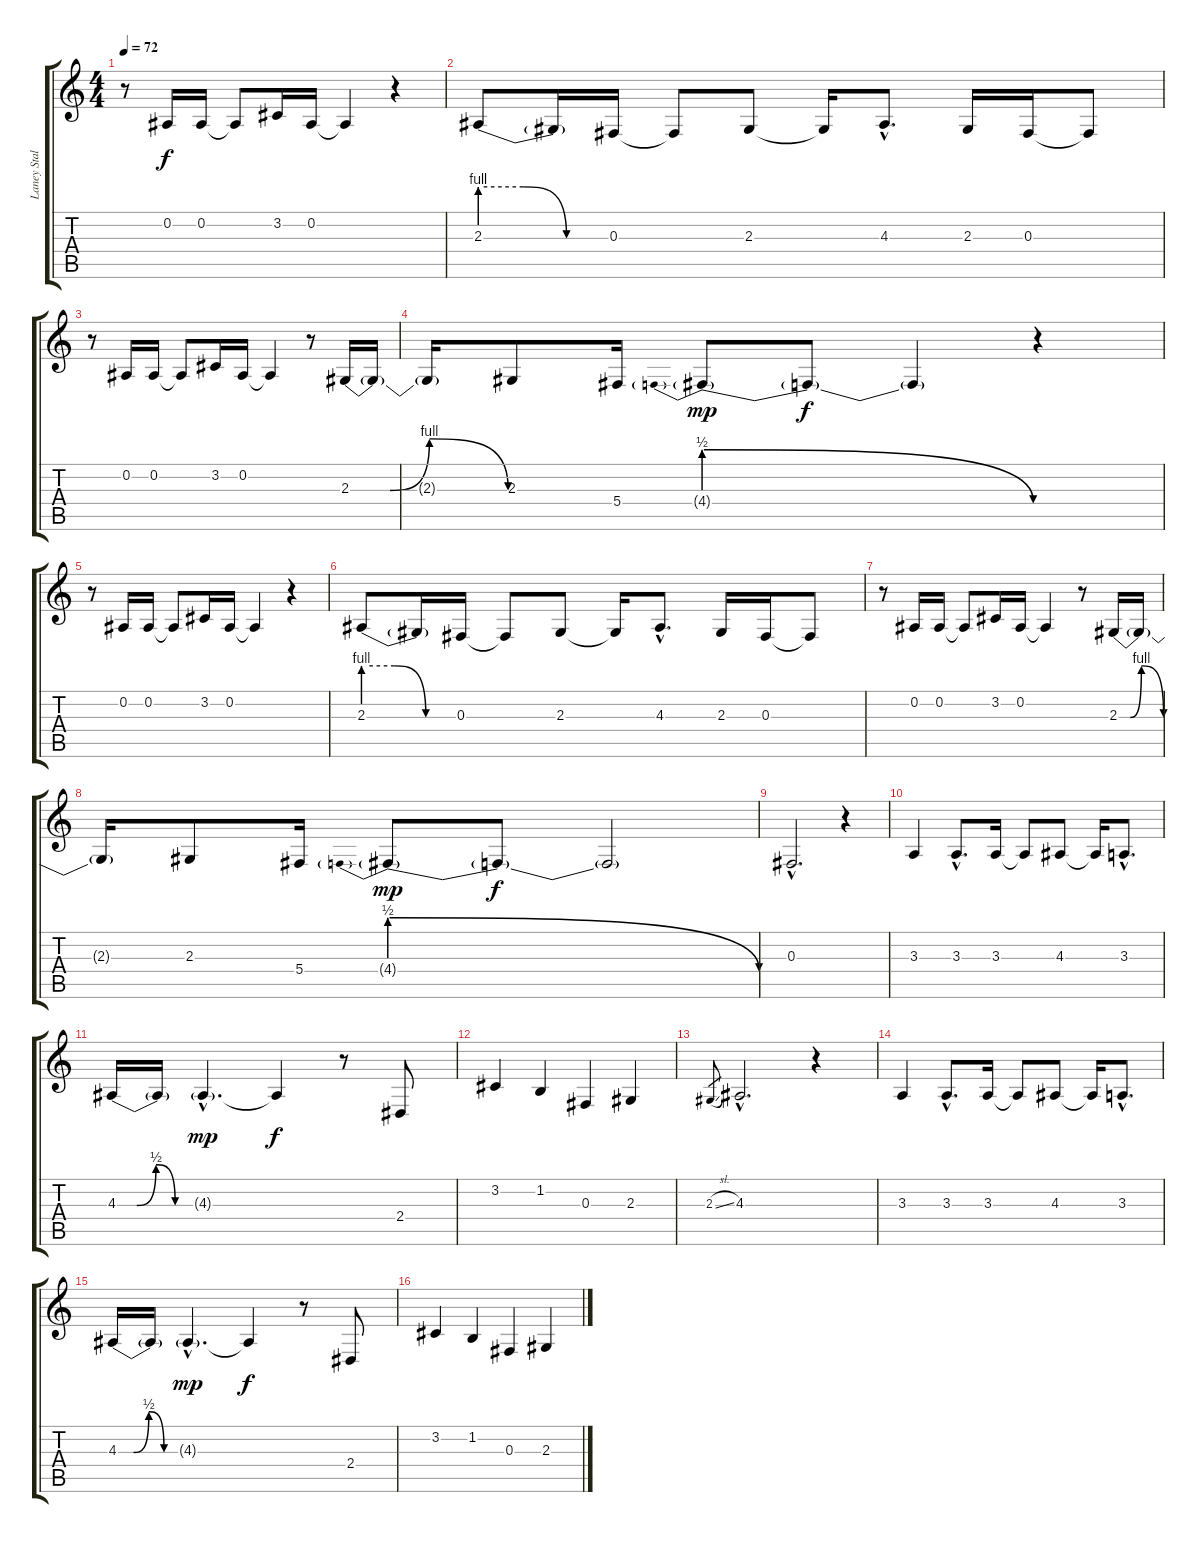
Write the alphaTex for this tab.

\track ("Laney Staley - Vocals" "Laney Stal") {instrument lead2sawtooth}
\staff {score tabs}
\tuning (Eb4 Bb3 Gb3 Db3 Ab2 Eb2) {hide}
\ts (4 4)
\tempo 72
\clef g2
\ks c
r.8{dy f} 0.2.16 0.2.16 0.2{t}.8 3.2.16 0.2.16 0.2{t}.4 r.4 |
2.3{be (custom 0 4 20 4 40 0 60 0)}.8 2.3{t}.16 0.3.16 0.3{t}.8 2.3.8 2.3{t}.16 4.3{hac}.8{d} 2.3.16 0.3.16 0.3{t}.8 |
r.8 0.2.16 0.2.16 0.2{t}.8 3.2.16 0.2.16 0.2{t}.4 r.8 2.3{be (custom 0 0 15 0 30 4 60 0)}.16 2.3{t}.16 |
2.3{t}.16 2.3.8 5.4.16 4.4{be (prebendrelease 0 2 60 0) g}.8{dy mp} 4.4{t}.8{dy f} 4.4{t}.4 r.4 |
r.8 0.2.16 0.2.16 0.2{t}.8 3.2.16 0.2.16 0.2{t}.4 r.4 |
2.3{be (custom 0 4 20 4 40 0 60 0)}.8 2.3{t}.16 0.3.16 0.3{t}.8 2.3.8 2.3{t}.16 4.3{hac}.8{d} 2.3.16 0.3.16 0.3{t}.8 |
r.8 0.2.16 0.2.16 0.2{t}.8 3.2.16 0.2.16 0.2{t}.4 r.8 2.3{be (custom 0 0 15 0 30 4 60 0)}.16 2.3{t}.16 |
2.3{t}.16 2.3.8 5.4.16 4.4{be (prebendrelease 0 2 60 0) g}.8{dy mp} 4.4{t}.8{dy f} 4.4{t}.2 |
0.3{hac}.2{d} r.4 |
3.3.4 3.3{hac}.8{d} 3.3.16 3.3{t}.8 4.3.8 4.3{t}.16 3.3{hac}.8{d} |
4.3{be (custom 0 0 15 0 30 2 45 0 60 0)}.16 4.3{t}.16 4.3{g hac}.4{d dy mp} 4.3{t}.4{dy f} r.8 2.4.8 |
3.2.4 1.2.4 0.3.4 2.3.4 |
2.3{sl}.8{gr} 4.3{hac}.2{d} r.4 |
3.3.4 3.3{hac}.8{d} 3.3.16 3.3{t}.8 4.3.8 4.3{t}.16 3.3{hac}.8{d} |
4.3{be (custom 0 0 15 0 30 2 45 0 60 0)}.16 4.3{t}.16 4.3{g hac}.4{d dy mp} 4.3{t}.4{dy f} r.8 2.4.8 |
3.2.4 1.2.4 0.3.4 2.3.4
